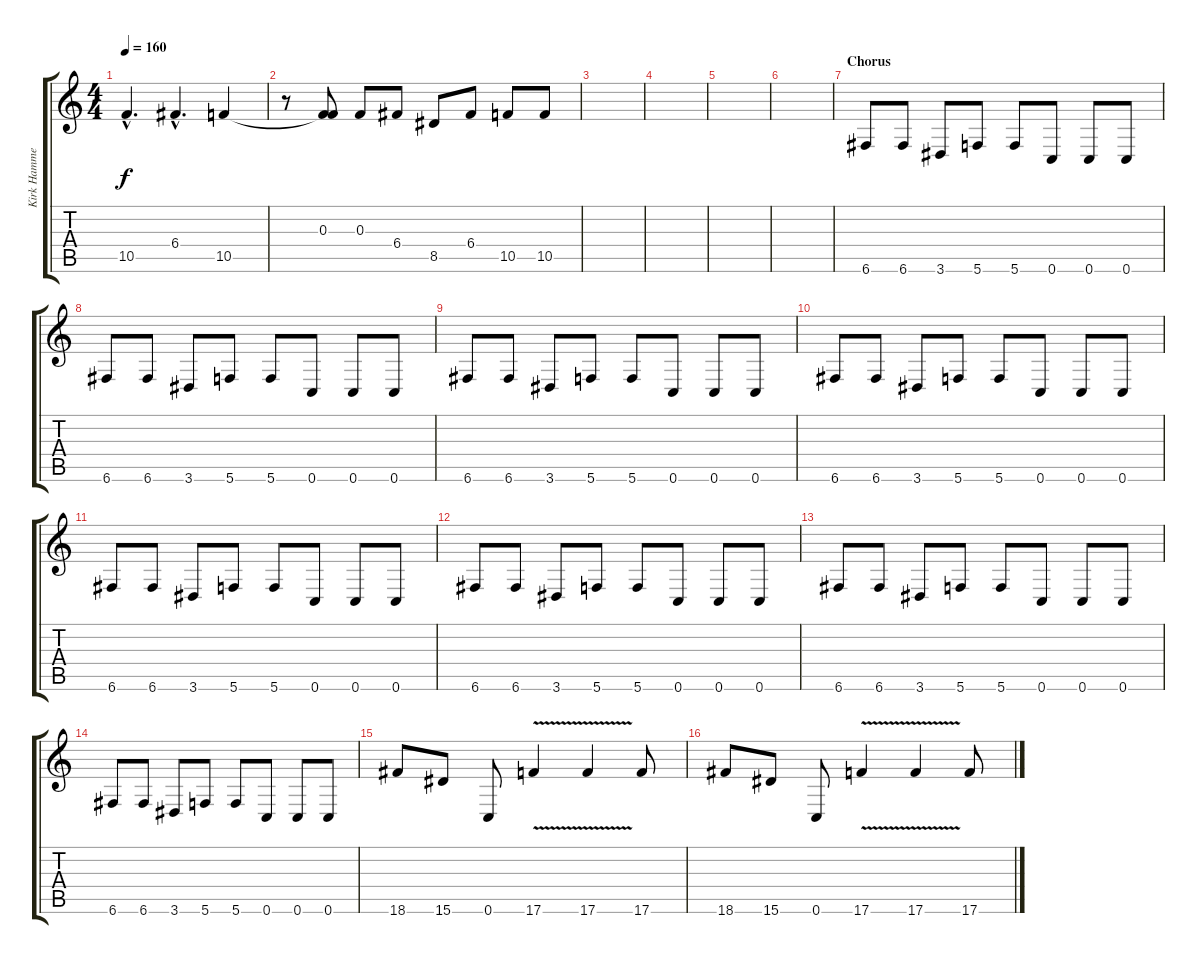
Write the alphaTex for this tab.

\track ("Kirk Hammet" "Kirk Hamme") {instrument overdrivenguitar}
\staff {score tabs}
\tuning (D4 A3 F3 C3 G2 C2) {hide}
\ts (4 4)
\tempo 160
\clef g2
\ks c
10.5{hac}.4{d dy f} 6.4{hac}.4{d} 10.5.4 |
r.8 (0.3 10.5{t}).8 0.3.8 6.4.8 8.5.8 6.4.8 10.5.8 10.5.8 |
|
|
|
|
\section ("" "Chorus")
6.6.8{volume 16 instrument overdrivenguitar} 6.6.8 3.6.8 5.6.8 5.6.8 0.6.8 0.6.8 0.6.8 |
6.6.8 6.6.8 3.6.8 5.6.8 5.6.8 0.6.8 0.6.8 0.6.8 |
6.6.8 6.6.8 3.6.8 5.6.8 5.6.8 0.6.8 0.6.8 0.6.8 |
6.6.8 6.6.8 3.6.8 5.6.8 5.6.8 0.6.8 0.6.8 0.6.8 |
6.6.8 6.6.8 3.6.8 5.6.8 5.6.8 0.6.8 0.6.8 0.6.8 |
6.6.8 6.6.8 3.6.8 5.6.8 5.6.8 0.6.8 0.6.8 0.6.8 |
6.6.8 6.6.8 3.6.8 5.6.8 5.6.8 0.6.8 0.6.8 0.6.8 |
6.6.8 6.6.8 3.6.8 5.6.8 5.6.8 0.6.8 0.6.8 0.6.8 |
18.6.8 15.6.8 0.6.8 17.6{v}.4 17.6{v}.4 17.6.8 |
18.6.8 15.6.8 0.6.8 17.6{v}.4 17.6{v}.4 17.6.8
